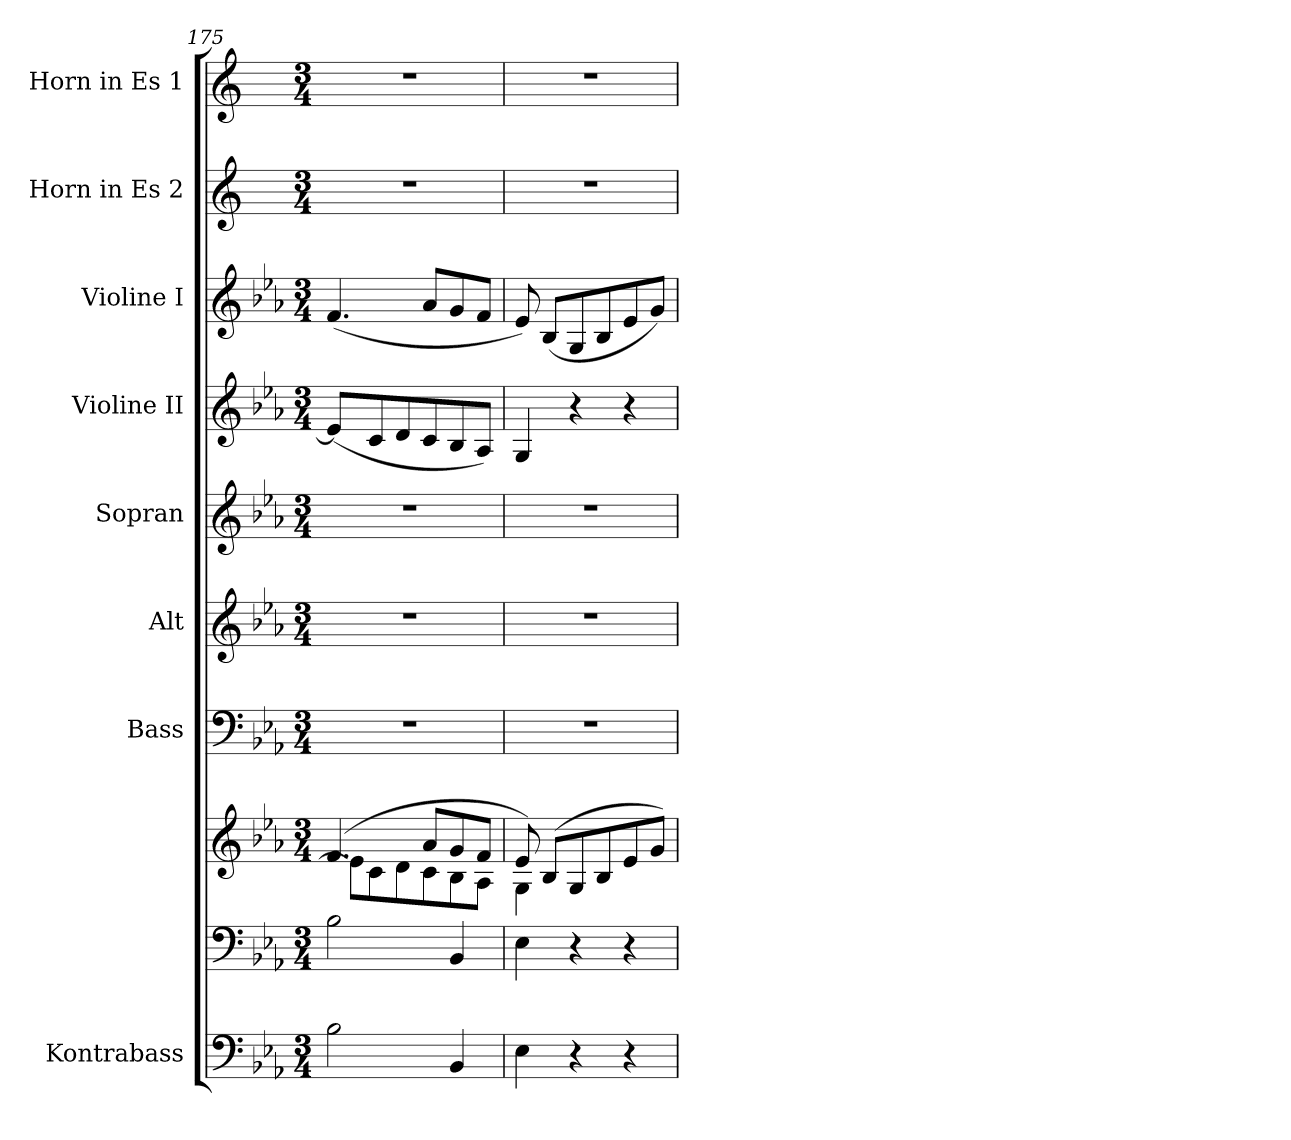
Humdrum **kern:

**kern	**kern	**kern	**kern	**kern	**kern	**kern	**kern	**kern	**kern
*part9	*part8	*part8	*part7	*part6	*part5	*part4	*part3	*part2	*part1
*staff10	*staff9	*staff8	*staff7	*staff6	*staff5	*staff4	*staff3	*staff2	*staff1
*I"Kontrabass	*	*	*I"Bass	*I"Alt	*I"Sopran	*I"Violine II	*I"Violine I	*I"Horn in Es 2	*I"Horn in Es 1
*I'Kb.	*	*	*I'B.	*I'A.	*I'S.	*I'Vl. II	*I'Vl. I	*	*
*clefF4	*clefF4	*clefG2	*clefF4	*clefG2	*clefG2	*clefG2	*clefG2	*clefG2	*clefG2
*ITrd7c12	*	*	*	*	*	*	*	*ITrd5c9	*ITrd5c9
*k[b-e-a-]	*k[b-e-a-]	*k[b-e-a-]	*k[b-e-a-]	*k[b-e-a-]	*k[b-e-a-]	*k[b-e-a-]	*k[b-e-a-]	*k[b-e-a-]	*k[b-e-a-]
*E-:	*E-:	*E-:	*E-:	*E-:	*E-:	*E-:	*E-:	*E-:	*E-:
*M3/4	*M3/4	*M3/4	*M3/4	*M3/4	*M3/4	*M3/4	*M3/4	*M3/4	*M3/4
=175	=175	=175	=175	=175	=175	=175	=175	=175	=175
*	*	*^	*	*	*	*	*	*	*
2BB-\	2B-\	(4.f/	8e-\L]	2.r	2.r	2.r	(<8e-/L]	(<4.f/	2.r	2.r
.	.	.	8c\	.	.	.	8c/	.	.	.
.	.	.	8d\	.	.	.	8d/	.	.	.
.	.	8a-/L	8c\	.	.	.	8c/	8a-/L	.	.
4BBB-/	4BB-/	8g/	8B-\	.	.	.	8B-/	8g/	.	.
.	.	8f/J	8A-\J	.	.	.	8A-/J)	8f/J	.	.
=176	=176	=176	=176	=176	=176	=176	=176	=176	=176	=176
4EE-\	4E-\	8e-/)	4G\	2.r	2.r	2.r	4G/	8e-/)	2.r	2.r
.	.	(<8B-/L	.	.	.	.	.	(<8B-/L	.	.
4r	4r	8G/	2ryy	.	.	.	4r	8G/	.	.
.	.	8B-/	.	.	.	.	.	8B-/	.	.
4r	4r	8e-/	.	.	.	.	4r	8e-/	.	.
.	.	8g/J)	.	.	.	.	.	8g/J)	.	.
*	*	*v	*v	*	*	*	*	*	*	*
=	=	=	=	=	=	=	=	=	=
*-	*-	*-	*-	*-	*-	*-	*-	*-	*-
